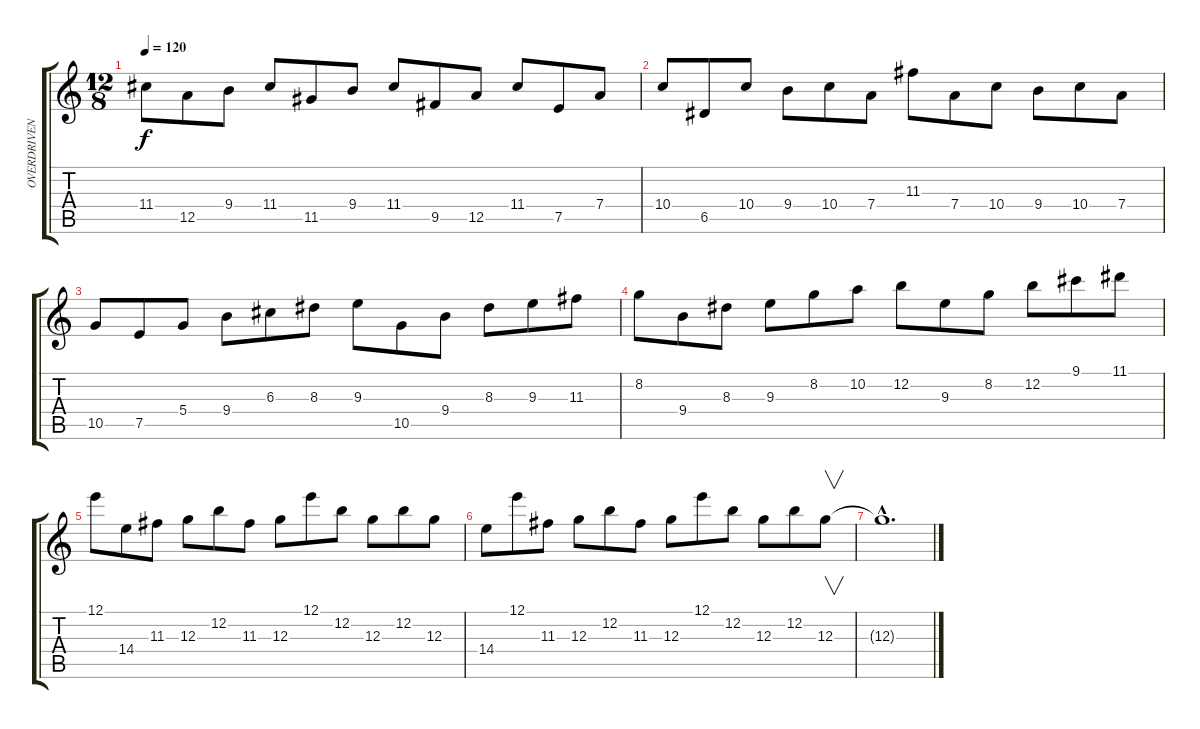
\track ("OVERDRIVEN" "OVERDRIVEN") {instrument distortionguitar}
\staff {score tabs}
\tuning (E4 B3 G3 D3 A2 E2) {hide}
\ts (12 8)
\tempo 120
\clef g2
\ks c
11.4.8{dy f} 12.5.8 9.4.8 11.4.8 11.5.8 9.4.8 11.4.8 9.5.8 12.5.8 11.4.8 7.5.8 7.4.8 |
10.4.8 6.5.8 10.4.8 9.4.8 10.4.8 7.4.8 11.3.8 7.4.8 10.4.8 9.4.8 10.4.8 7.4.8 |
10.5.8 7.5.8 5.4.8 9.4.8 6.3.8 8.3.8 9.3.8 10.5.8 9.4.8 8.3.8 9.3.8 11.3.8 |
8.2.8 9.4.8 8.3.8 9.3.8 8.2.8 10.2.8 12.2.8 9.3.8 8.2.8 12.2.8 9.1.8 11.1.8 |
12.1.8 14.4.8 11.3.8 12.3.8 12.2.8 11.3.8 12.3.8 12.1.8 12.2.8 12.3.8 12.2.8 12.3.8 |
14.4.8 12.1.8 11.3.8 12.3.8 12.2.8 11.3.8 12.3.8 12.1.8 12.2.8 12.3.8 12.2.8 12.3.8{v} |
12.3{hac t}.1{d}
